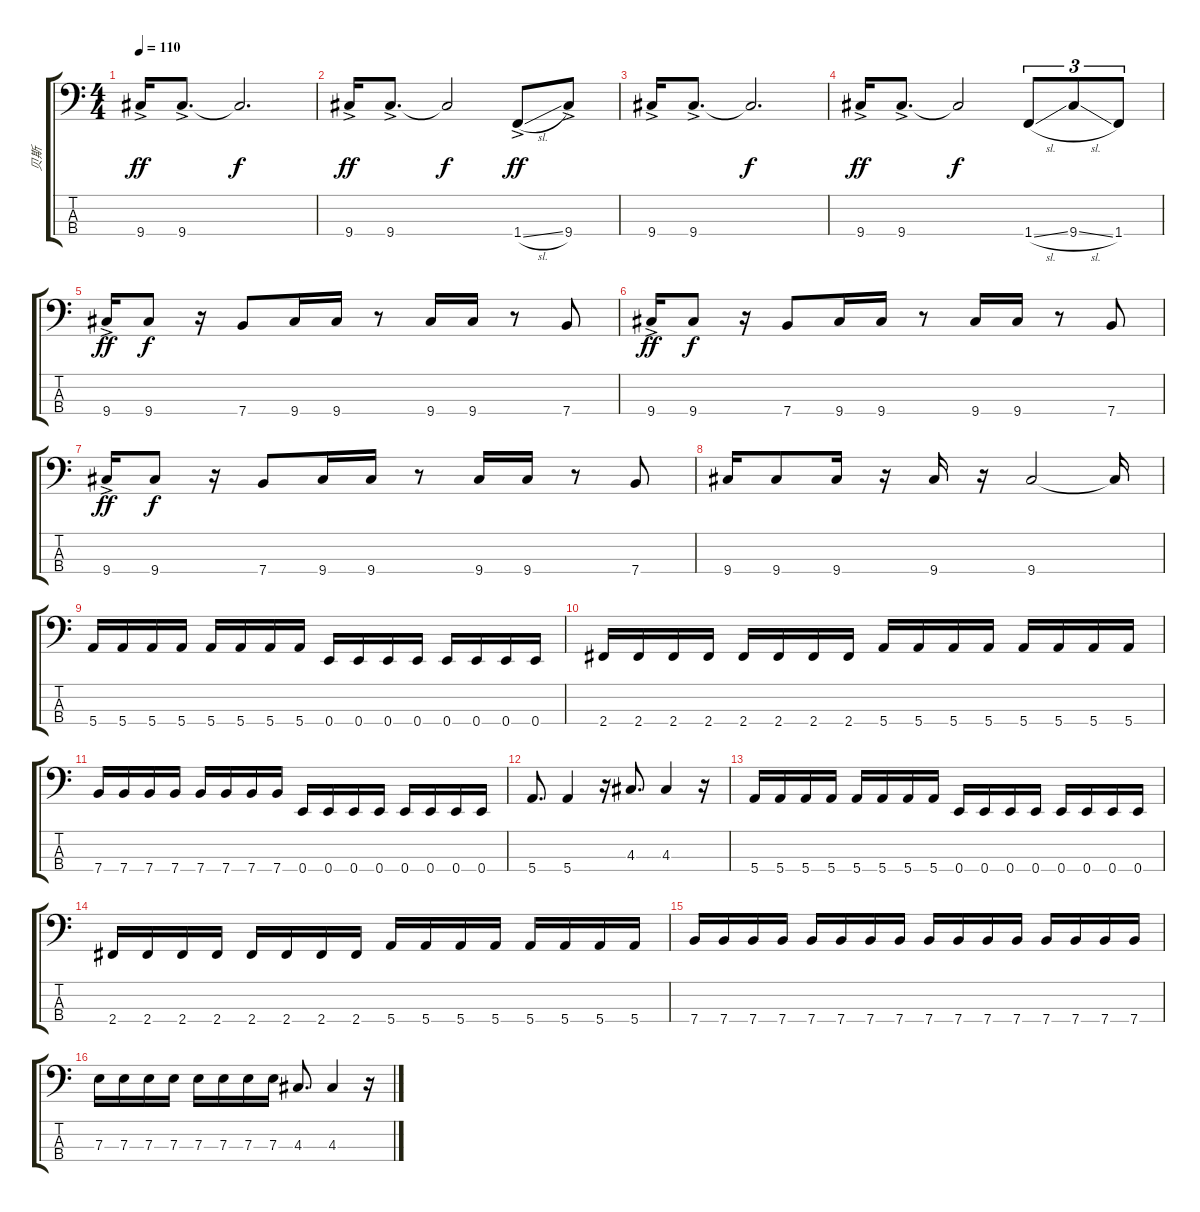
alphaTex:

\track ("贝斯" "贝斯") {instrument electricbassfinger}
\staff {score tabs}
\tuning (G2 D2 A1 E1) {hide}
\ts (4 4)
\tempo 110
\clef f4
\ks c
9.4{ac}.16{dy ff instrument electricbassfinger} 9.4{ac}.8{d} 9.4{t}.2{d dy f} |
9.4{ac}.16{dy ff} 9.4{ac}.8{d} 9.4{t}.2{dy f} 1.4{sl ac}.8{dy ff} 9.4{ac}.8 |
9.4{ac}.16 9.4{ac}.8{d} 9.4{t}.2{d dy f} |
9.4{ac}.16{dy ff} 9.4{ac}.8{d} 9.4{t}.2{dy f} 1.4{sl}.8{tu (3 2)} 9.4{sl}.8{tu (3 2)} 1.4.8{tu (3 2)} |
9.4{ac}.16{dy ff} 9.4.8{dy f} r.16 7.4.8 9.4.16 9.4.16 r.8 9.4.16 9.4.16 r.8 7.4.8 |
9.4{ac}.16{dy ff} 9.4.8{dy f} r.16 7.4.8 9.4.16 9.4.16 r.8 9.4.16 9.4.16 r.8 7.4.8 |
9.4{ac}.16{dy ff} 9.4.8{dy f} r.16 7.4.8 9.4.16 9.4.16 r.8 9.4.16 9.4.16 r.8 7.4.8 |
9.4.16 9.4.8 9.4.16 r.16 9.4.16 r.16 9.4.2 9.4{t}.16 |
5.4.16 5.4.16 5.4.16 5.4.16 5.4.16 5.4.16 5.4.16 5.4.16 0.4.16 0.4.16 0.4.16 0.4.16 0.4.16 0.4.16 0.4.16 0.4.16 |
2.4.16 2.4.16{txt ""} 2.4.16 2.4.16 2.4.16 2.4.16 2.4.16 2.4.16 5.4.16 5.4.16 5.4.16 5.4.16 5.4.16 5.4.16 5.4.16 5.4.16 |
7.4.16 7.4.16 7.4.16 7.4.16 7.4.16 7.4.16 7.4.16 7.4.16 0.4.16 0.4.16 0.4.16 0.4.16 0.4.16 0.4.16 0.4.16 0.4.16 |
5.4.8{d} 5.4.4 r.16 4.3.8{d} 4.3.4 r.16 |
5.4.16 5.4.16 5.4.16 5.4.16 5.4.16 5.4.16 5.4.16 5.4.16 0.4.16 0.4.16 0.4.16 0.4.16 0.4.16 0.4.16 0.4.16 0.4.16 |
2.4.16 2.4.16 2.4.16 2.4.16 2.4.16 2.4.16 2.4.16 2.4.16 5.4.16 5.4.16 5.4.16 5.4.16 5.4.16 5.4.16 5.4.16 5.4.16 |
7.4.16 7.4.16 7.4.16 7.4.16 7.4.16 7.4.16 7.4.16 7.4.16 7.4.16 7.4.16 7.4.16 7.4.16 7.4.16 7.4.16 7.4.16 7.4.16 |
7.3.16 7.3.16 7.3.16 7.3.16 7.3.16 7.3.16 7.3.16 7.3.16 4.3.8{d} 4.3.4 r.16
